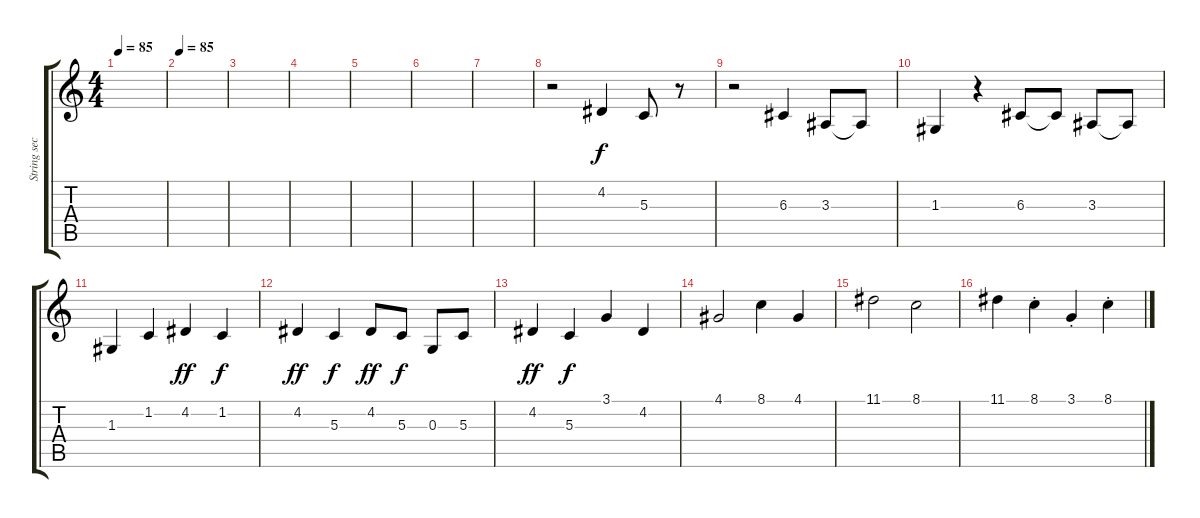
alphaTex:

\track ("String section" "String sec") {instrument stringensemble2}
\staff {score tabs}
\tuning (E4 B3 G3 D3 A2 E2) {hide}
\ts (4 4)
\tempo 85
\clef g2
\ks c
|
\tempo 85
|
|
|
|
|
|
r.2 4.2.4 5.3.8 r.8 |
r.2 6.3.4 3.3.8 3.3{t}.8 |
1.3.4 r.4 6.3.8 6.3{t}.8 3.3.8 3.3{t}.8 |
1.3.4 1.2.4 4.2.4{dy ff} 1.2.4{dy f} |
4.2.4{dy ff} 5.3.4{dy f} 4.2.8{dy ff} 5.3.8{dy f} 0.3.8 5.3.8 |
4.2.4{dy ff} 5.3.4{dy f} 3.1.4 4.2.4 |
4.1.2 8.1.4 4.1.4 |
11.1.2 8.1.2 |
11.1.4 8.1{st}.4 3.1{st}.4 8.1{st}.4
